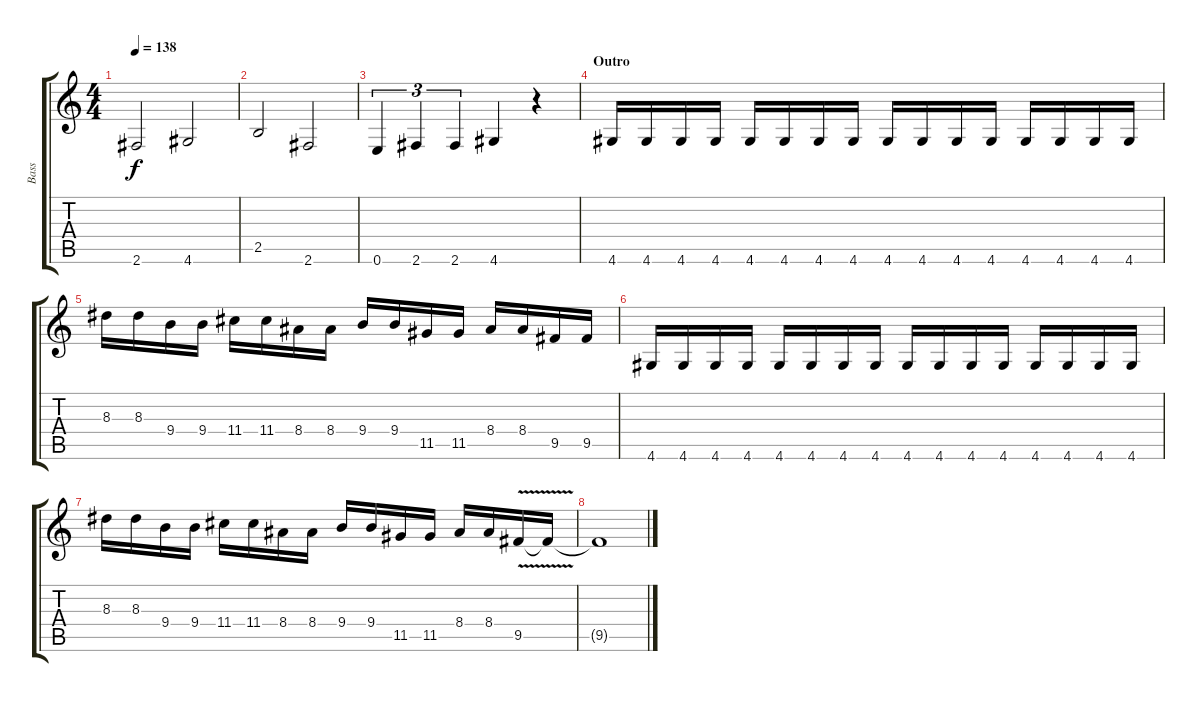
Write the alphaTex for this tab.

\track ("Bass" "Bass") {instrument acousticbass}
\staff {score tabs}
\tuning (E4 B3 G3 D3 A2 E2) {hide}
\ts (4 4)
\tempo 138
\clef g2
\ks c
2.6.2{dy f} 4.6.2 |
2.5.2 2.6.2 |
0.6.4{tu (3 2)} 2.6.4{tu (3 2)} 2.6.4{tu (3 2)} 4.6.4 r.4 |
\section ("" "Outro")
4.6.16 4.6.16 4.6.16 4.6.16 4.6.16 4.6.16 4.6.16 4.6.16 4.6.16 4.6.16 4.6.16 4.6.16 4.6.16 4.6.16 4.6.16 4.6.16 |
8.3.16 8.3.16 9.4.16 9.4.16 11.4.16 11.4.16 8.4.16 8.4.16 9.4.16 9.4.16 11.5.16 11.5.16 8.4.16 8.4.16 9.5.16 9.5.16 |
4.6.16 4.6.16 4.6.16 4.6.16 4.6.16 4.6.16 4.6.16 4.6.16 4.6.16 4.6.16 4.6.16 4.6.16 4.6.16 4.6.16 4.6.16 4.6.16 |
8.3.16 8.3.16 9.4.16 9.4.16 11.4.16 11.4.16 8.4.16 8.4.16 9.4.16 9.4.16 11.5.16 11.5.16 8.4.16 8.4.16 9.5{v}.16 9.5{t}.16 |
9.5{t}.1
